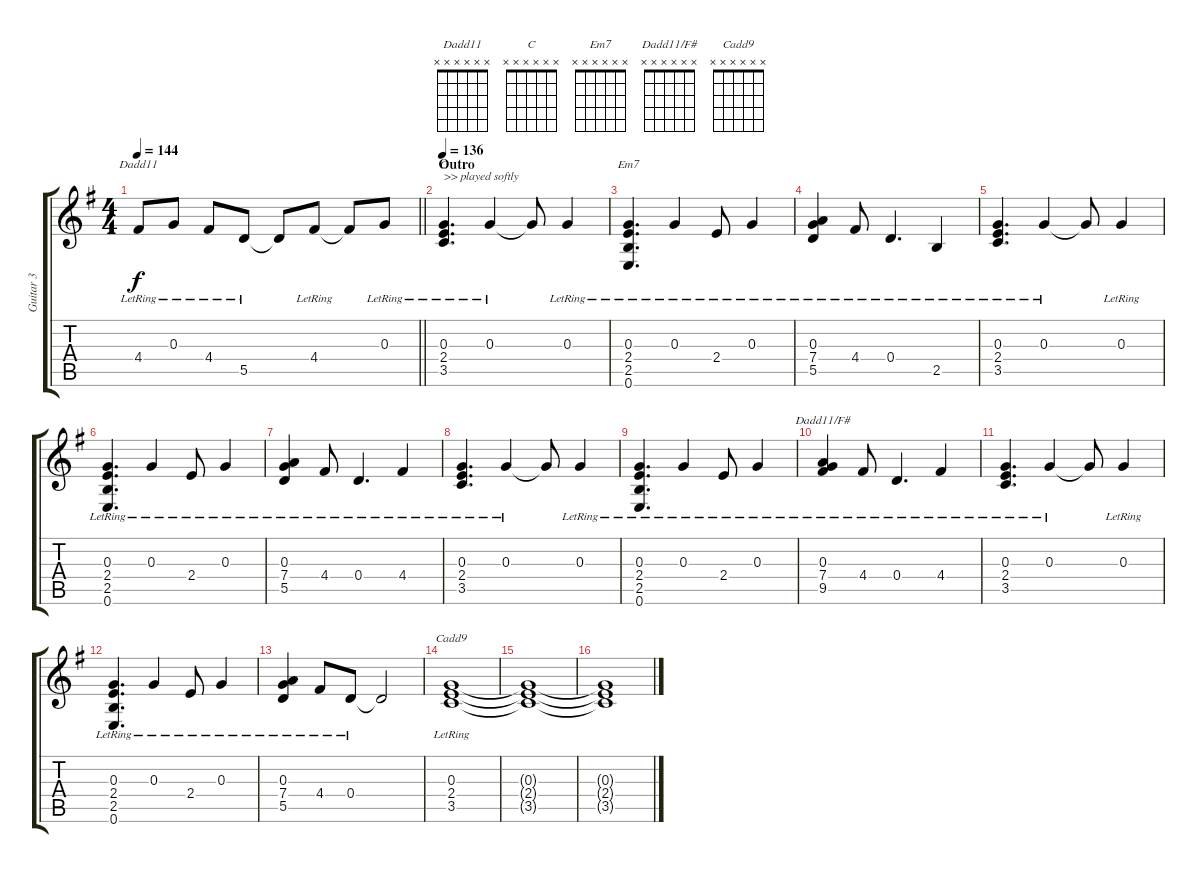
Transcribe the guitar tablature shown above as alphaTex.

\track ("Guitar 3" "Guitar 3") {instrument distortionguitar}
\staff {score tabs}
\tuning (E4 B3 G3 D3 A2 E2) {hide}
\chord ("Dadd11" x x x x x x)
\chord ("C" x x x x x x)
\chord ("Em7" x x x x x x)
\chord ("Dadd11/F#" x x x x x x)
\chord ("Cadd9" x x x x x x)
\ts (4 4)
\tempo 144
\clef g2
\barLineRight lightlight
\ks g
4.4{lr}.8{ch "Dadd11" dy f} 0.3{lr}.8 4.4{lr}.8 5.5{lr}.8 5.5{t}.8 4.4{lr}.8 4.4{t}.8 0.3{lr}.8 |
\section ("" "Outro")
\tempo 136
(0.3{lr} 2.4{lr} 3.5{lr}).4{d ch "C" txt ">> played softly"} 0.3{lr}.4 0.3{t}.8 0.3{lr}.4 |
(0.3{lr} 2.4{lr} 2.5{lr} 0.6{lr}).4{d ch "Em7"} 0.3{lr}.4 2.4{lr}.8 0.3{lr}.4 |
(0.3{lr} 7.4{lr} 5.5{lr}).4 4.4{lr}.8 0.4{lr}.4{d} 2.5{lr}.4 |
(0.3{lr} 2.4{lr} 3.5{lr}).4{d} 0.3{lr}.4 0.3{t}.8 0.3{lr}.4 |
(0.3{lr} 2.4{lr} 2.5{lr} 0.6{lr}).4{d} 0.3{lr}.4 2.4{lr}.8 0.3{lr}.4 |
(0.3{lr} 7.4{lr} 5.5{lr}).4 4.4{lr}.8 0.4{lr}.4{d} 4.4{lr}.4 |
(0.3{lr} 2.4{lr} 3.5{lr}).4{d} 0.3{lr}.4 0.3{t}.8 0.3{lr}.4 |
(0.3{lr} 2.4{lr} 2.5{lr} 0.6{lr}).4{d} 0.3{lr}.4 2.4{lr}.8 0.3{lr}.4 |
(0.3{lr} 7.4{lr} 9.5{lr}).4{ch "Dadd11/F#"} 4.4{lr}.8 0.4{lr}.4{d} 4.4{lr}.4 |
(0.3{lr} 2.4{lr} 3.5{lr}).4{d} 0.3{lr}.4 0.3{t}.8 0.3{lr}.4 |
(0.3{lr} 2.4{lr} 2.5{lr} 0.6{lr}).4{d} 0.3{lr}.4 2.4{lr}.8 0.3{lr}.4 |
(0.3{lr} 7.4{lr} 5.5{lr}).4 4.4{lr}.8 0.4{lr}.8 0.4{t}.2 |
(0.3{lr} 2.4{lr} 3.5{lr}).1{ch "Cadd9"} |
(0.3{t} 2.4{t} 3.5{t}).1 |
(0.3{t} 2.4{t} 3.5{t}).1
